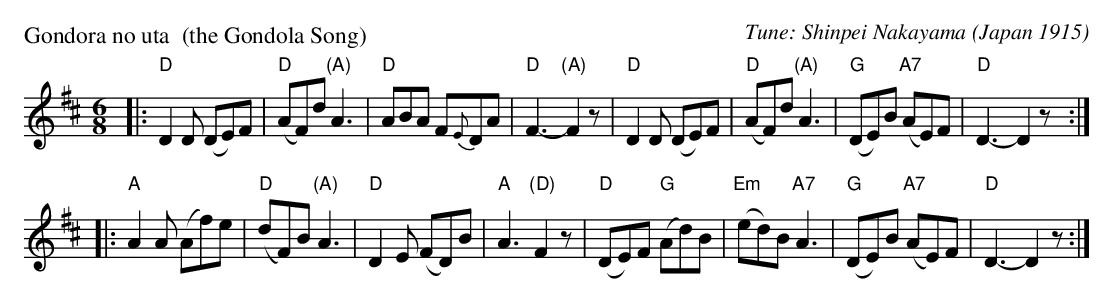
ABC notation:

X:1
P: Gondora no uta  (the Gondola Song)
C:Tune: Shinpei Nakayama
O:Japan 1915
M:6/8
L:1/8
K:D
|: "D"D2D      (DE)F | "D"(AF)d "(A)"A3 | "D"ABA      F{E}DA | "D"F3- "(A)"F2z \
|  "D"D2D      (DE)F | "D"(AF)d "(A)"A3 | "G"(DE)B "A7"(AE)F | "D"D3-      D2z :|
|: "A"A2A      (Af)e | "D"(dF)B "(A)"A3 | "D"D2E       (FD)B | "A"A3  "(D)"F2z \
|  "D"(DE)F "G"(Ad)B | "Em"(ed)B "A7"A3 | "G"(DE)B "A7"(AE)F | "D"D3-      D2z :|
